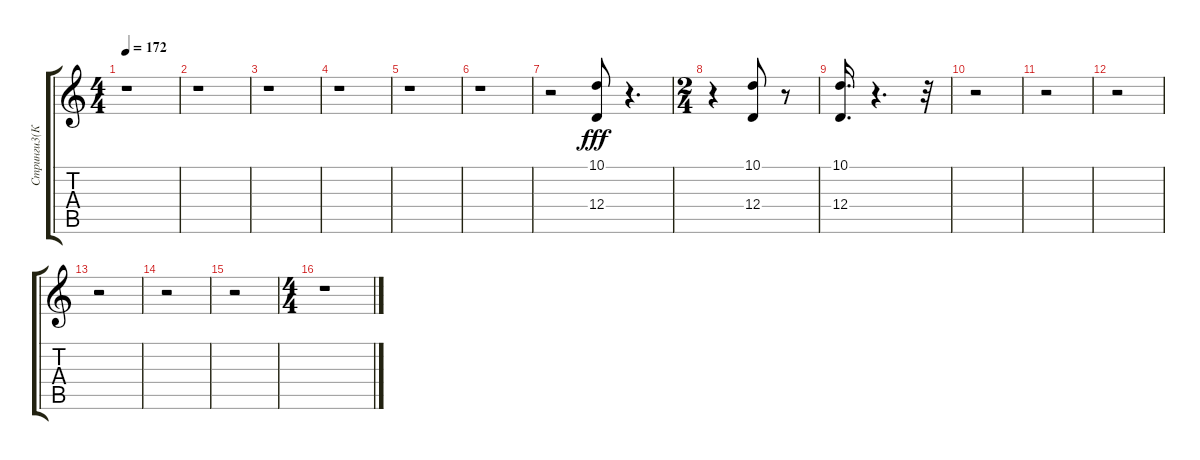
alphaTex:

\track ("Стринги3(Козлов)" "Стринги3(К") {instrument orchestrahit}
\staff {score tabs}
\tuning (E4 B3 G3 D3 A2 E2) {hide}
\ts (4 4)
\tempo 172
\clef g2
\ks c
r.1{dy ff} |
r.1 |
r.1 |
r.1 |
r.1 |
r.1 |
r.2 (10.1 12.4).8{dy fff} r.4{d} |
\ts (2 4)
r.4 (10.1 12.4).8 r.8 |
(10.1 12.4).16{d} r.4{d} r.32 |
r.2 |
r.2 |
r.2 |
r.2 |
r.2 |
r.2 |
\ts (4 4)
r.1
